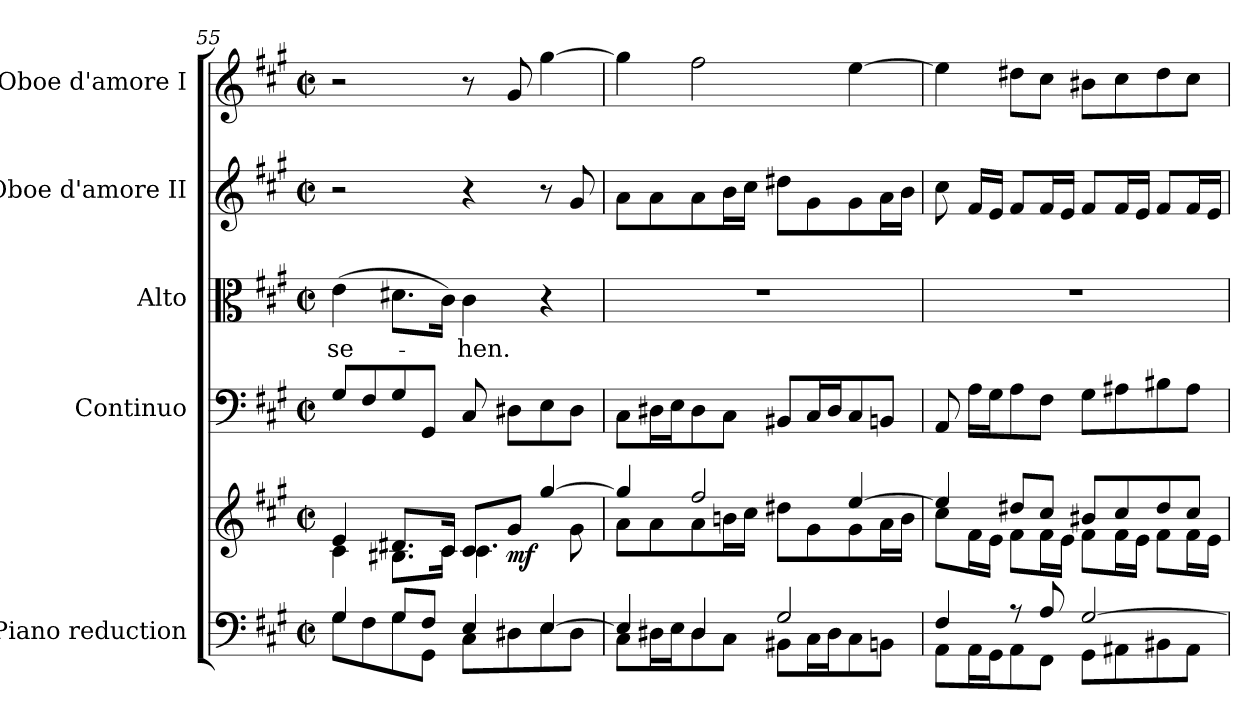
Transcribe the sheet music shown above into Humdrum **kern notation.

**kern	**kern	**dynam	**kern	**kern	**text	**kern	**dynam	**kern	**dynam
*part5	*part5	*part5	*part4	*part3	*part3	*part2	*part2	*part1	*part1
*staff6	*staff5	*staff5/6	*staff4	*staff3	*staff3	*staff2	*staff2	*staff1	*staff1
*I"Piano reduction	*	*	*I"Continuo	*I"Alto	*	*I"Oboe d'amore II	*	*I"Oboe d'amore I	*
*I'Pno	*	*	*	*	*	*I'Ob	*	*I'Ob	*
!!LO:LB:g=z
*clefF4	*clefG2	*	*clefF4	*clefC3	*	*clefG2	*	*clefG2	*
*k[f#c#g#]	*k[f#c#g#]	*	*k[f#c#g#]	*k[f#c#g#]	*	*k[f#c#g#]	*	*k[f#c#g#]	*
*M2/2	*M2/2	*	*M2/2	*M2/2	*	*M2/2	*	*M2/2	*
*met(c|)	*met(c|)	*	*met(c|)	*met(c|)	*	*met(c|)	*	*met(c|)	*
=55	=55	=55	=55	=55	=55	=55	=55	=55	=55
*^	*^	*	*	*	*	*	*	*	*
!	!	!	!	!	!	!	!LO:LY:b	!	!	!	!
4G#/	8G#\L	4e/	4c#\	.	8G#/L	(>4e\	-se-	2r	.	2r	.
.	8F#\	.	.	.	8F#/	.	.	.	.	.	.
8G#/L	8G#\	8.d#X/L	8.B#X\L	.	8G#/	8.d#X\L	.	.	.	.	.
8F#/J	8GG#\J	.	.	.	8GG#/J	.	.	.	.	.	.
.	.	16c#/Jk	16c#\Jk	.	.	16c#\Jk)	.	.	.	.	.
!	!	!	!	!	!	!	!LO:LY:b	!	!	!	!
4E/	8C#\L	8c#/L	4.c#\	.	8C#/	4c#\	-hen.	4r	.	8r	.
!	!	!	!	!LO:DY:b	!	!	!	!	!	!	!LO:DY:b
.	8D#X\	8g#/J	.	mf	8D#X\L	.	.	.	.	8g#/	other-dynamics
[4E/	8E\	[4gg#/	.	.	8E\	4r	.	8r	.	[4gg#\	.
!	!	!	!	!	!	!	!	!	!LO:DY:b	!	!
.	8D#\J	.	8g#\	.	8D#\J	.	.	8g#/	other-dynamics	.	.
=56	=56	=56	=56	=56	=56	=56	=56	=56	=56	=56	=56
4E/]	8C#\L	4gg#/]	8a\L	.	8C#\L	1r	.	8a\L	.	4gg#\]	.
.	16D#X\L	.	8a\	.	16D#X\L	.	.	8a\	.	.	.
.	16E\J	.	.	.	16E\J	.	.	.	.	.	.
4D#/	8D#\	2ff#/	8a\	.	8D#\	.	.	8a\	.	2ff#\	.
.	8C#\J	.	16bn\L	.	8C#\J	.	.	16b\L	.	.	.
.	.	.	16cc#\JJ	.	.	.	.	16cc#\JJ	.	.	.
2G#/	8BB#X\L	.	8dd#X\L	.	8BB#X/L	.	.	8dd#X\L	.	.	.
.	16C#\L	.	8g#\	.	16C#/L	.	.	8g#\	.	.	.
.	16D#\J	.	.	.	16D#/J	.	.	.	.	.	.
.	8C#\	[4ee/	8g#\	.	8C#/	.	.	8g#\	.	[4ee\	.
.	8BBn\J	.	16a\L	.	8BBn/J	.	.	16a\L	.	.	.
.	.	.	16b\JJ	.	.	.	.	16b\JJ	.	.	.
=57	=57	=57	=57	=57	=57	=57	=57	=57	=57	=57	=57
4F#/	8AA\L	4ee/]	8cc#\L	.	8AA/	1r	.	8cc#\	.	4ee\]	.
.	16AA\L	.	16f#\L	.	16A\LL	.	.	16f#/LL	.	.	.
.	16GG#\J	.	16e\JJ	.	16G#\J	.	.	16e/JJ	.	.	.
8r	8AA\	8dd#X/L	8f#\L	.	8A\	.	.	8f#/L	.	8dd#X\L	.
8A/	8FF#\J	8cc#/J	16f#\L	.	8F#\J	.	.	16f#/L	.	8cc#\J	.
.	.	.	16e\JJ	.	.	.	.	16e/JJ	.	.	.
[2G#/	8GG#\L	8b#X/L	8f#\L	.	8G#\L	.	.	8f#/L	.	8b#X\L	.
.	8AA#X\	8cc#/	16f#\L	.	8A#X\	.	.	16f#/L	.	8cc#\	.
.	.	.	16e\JJ	.	.	.	.	16e/JJ	.	.	.
.	8BB#X\	8dd#/	8f#\L	.	8B#X\	.	.	8f#/L	.	8dd#\	.
.	8AA#\J	8cc#/J	16f#\L	.	8A#\J	.	.	16f#/L	.	8cc#\J	.
.	.	.	16e\JJ	.	.	.	.	16e/JJ	.	.	.
*v	*v	*	*	*	*	*	*	*	*	*	*
*	*v	*v	*	*	*	*	*	*	*	*
=	=	=	=	=	=	=	=	=	=
*-	*-	*-	*-	*-	*-	*-	*-	*-	*-
